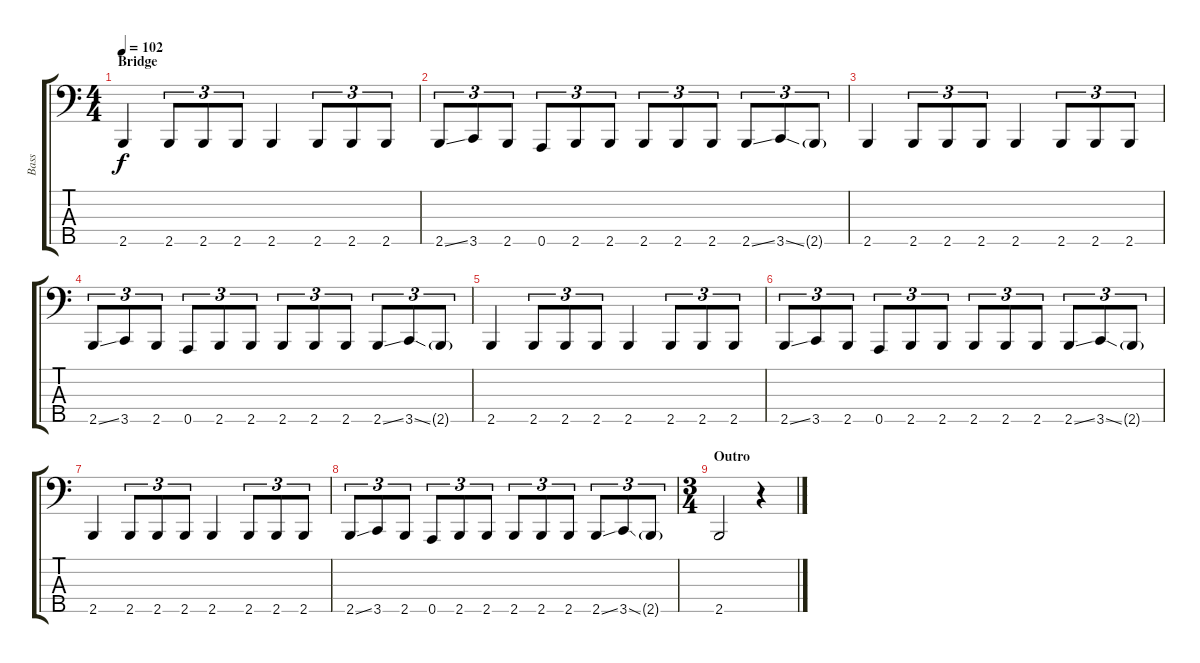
\track ("Bass" "Bass") {instrument electricbassfinger}
\staff {score tabs}
\tuning (F2 C2 G1 D1 A0) {hide}
\ts (4 4)
\section ("" "Bridge")
\tempo 102
\clef f4
\ks c
2.5.4{dy f} 2.5.8{tu (3 2)} 2.5.8{tu (3 2)} 2.5.8{tu (3 2)} 2.5.4 2.5.8{tu (3 2)} 2.5.8{tu (3 2)} 2.5.8{tu (3 2)} |
2.5{ss}.8{tu (3 2)} 3.5.8{tu (3 2)} 2.5.8{tu (3 2)} 0.5.8{tu (3 2)} 2.5.8{tu (3 2)} 2.5.8{tu (3 2)} 2.5.8{tu (3 2)} 2.5.8{tu (3 2)} 2.5.8{tu (3 2)} 2.5{ss}.8{tu (3 2)} 3.5{ss}.8{tu (3 2)} 2.5{g}.8{tu (3 2)} |
2.5.4 2.5.8{tu (3 2)} 2.5.8{tu (3 2)} 2.5.8{tu (3 2)} 2.5.4 2.5.8{tu (3 2)} 2.5.8{tu (3 2)} 2.5.8{tu (3 2)} |
2.5{ss}.8{tu (3 2)} 3.5.8{tu (3 2)} 2.5.8{tu (3 2)} 0.5.8{tu (3 2)} 2.5.8{tu (3 2)} 2.5.8{tu (3 2)} 2.5.8{tu (3 2)} 2.5.8{tu (3 2)} 2.5.8{tu (3 2)} 2.5{ss}.8{tu (3 2)} 3.5{ss}.8{tu (3 2)} 2.5{g}.8{tu (3 2)} |
2.5.4 2.5.8{tu (3 2)} 2.5.8{tu (3 2)} 2.5.8{tu (3 2)} 2.5.4 2.5.8{tu (3 2)} 2.5.8{tu (3 2)} 2.5.8{tu (3 2)} |
2.5{ss}.8{tu (3 2)} 3.5.8{tu (3 2)} 2.5.8{tu (3 2)} 0.5.8{tu (3 2)} 2.5.8{tu (3 2)} 2.5.8{tu (3 2)} 2.5.8{tu (3 2)} 2.5.8{tu (3 2)} 2.5.8{tu (3 2)} 2.5{ss}.8{tu (3 2)} 3.5{ss}.8{tu (3 2)} 2.5{g}.8{tu (3 2)} |
2.5.4 2.5.8{tu (3 2)} 2.5.8{tu (3 2)} 2.5.8{tu (3 2)} 2.5.4 2.5.8{tu (3 2)} 2.5.8{tu (3 2)} 2.5.8{tu (3 2)} |
2.5{ss}.8{tu (3 2)} 3.5.8{tu (3 2)} 2.5.8{tu (3 2)} 0.5.8{tu (3 2)} 2.5.8{tu (3 2)} 2.5.8{tu (3 2)} 2.5.8{tu (3 2)} 2.5.8{tu (3 2)} 2.5.8{tu (3 2)} 2.5{ss}.8{tu (3 2)} 3.5{ss}.8{tu (3 2)} 2.5{g}.8{tu (3 2)} |
\ts (3 4)
\section ("" "Outro")
2.5.2 r.4
